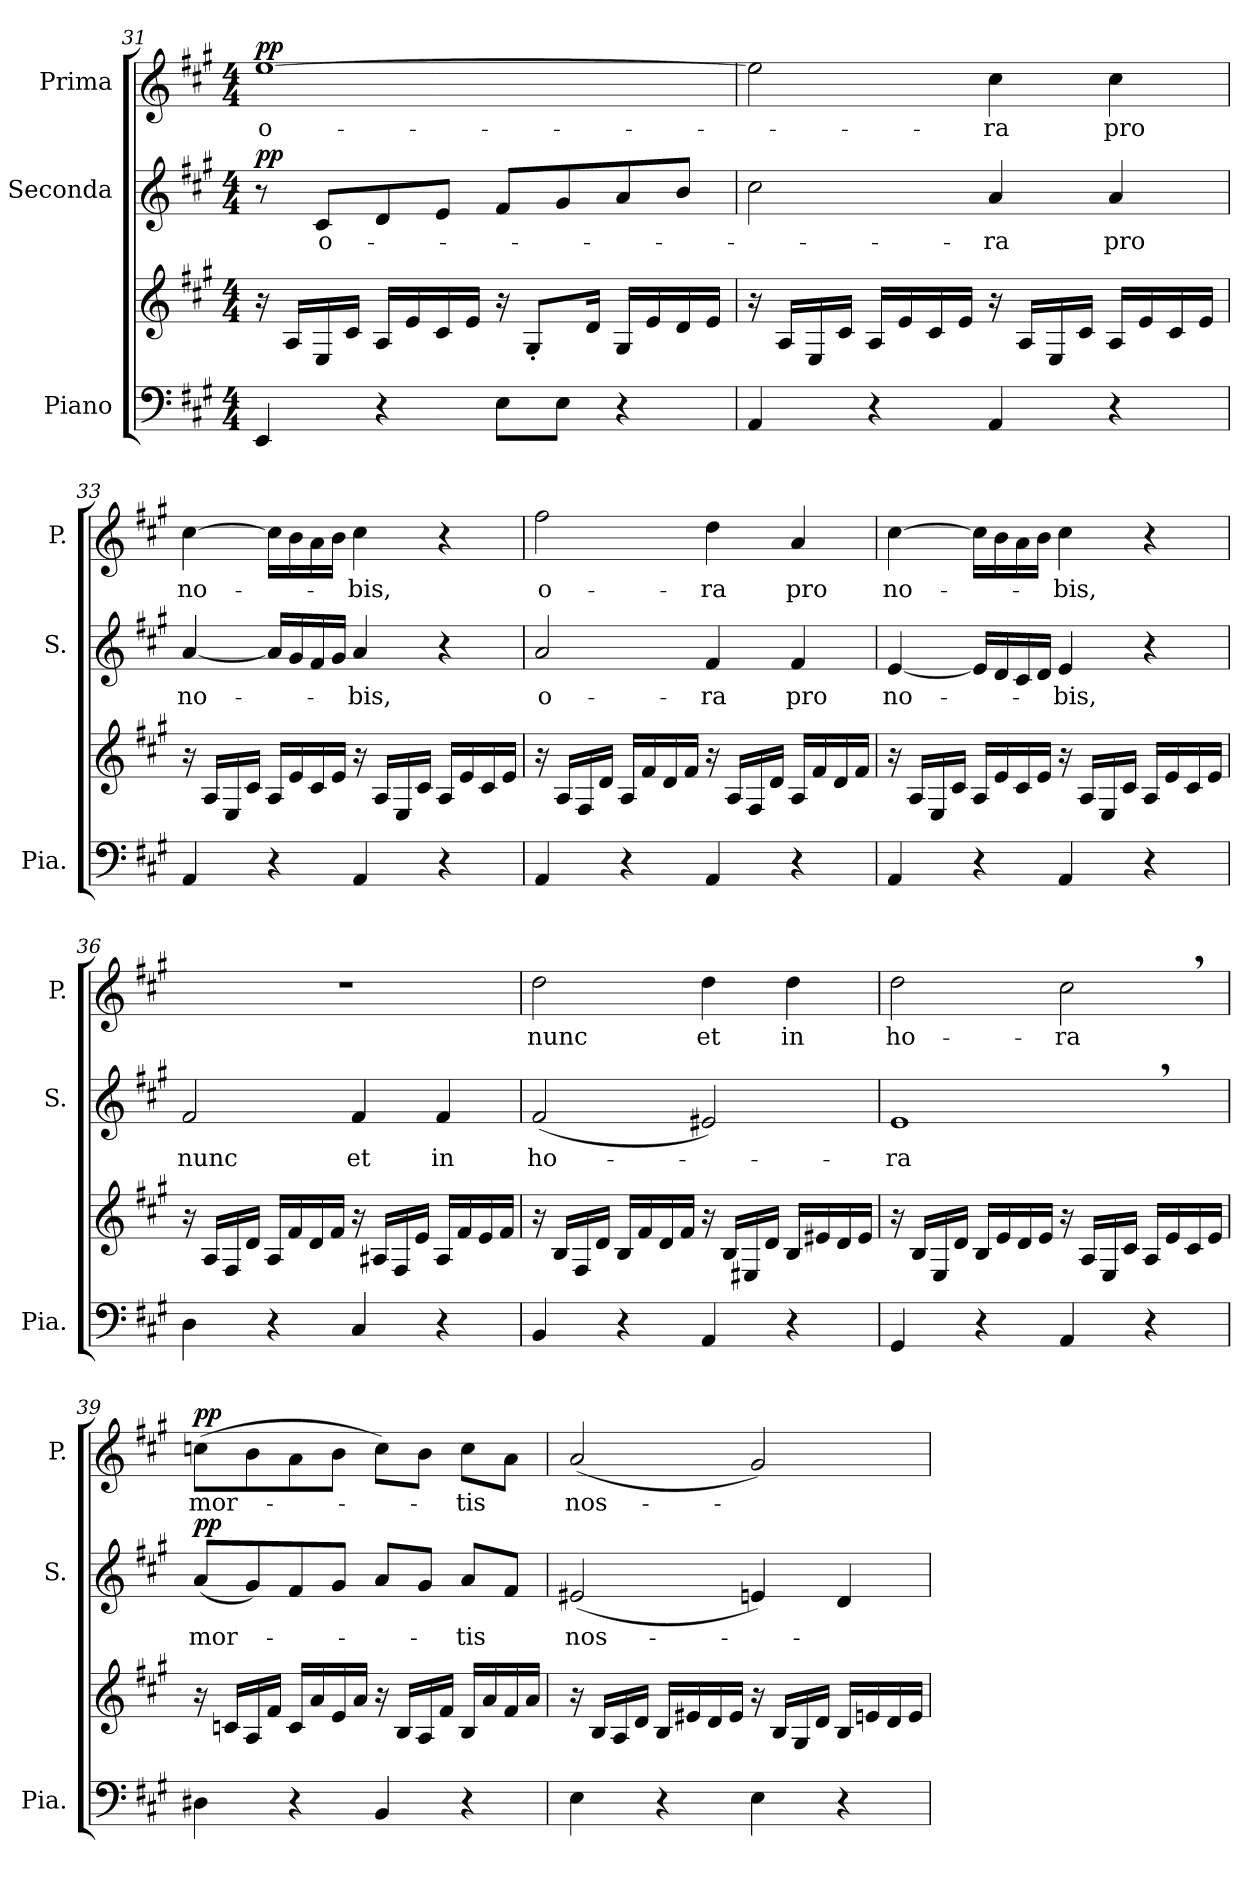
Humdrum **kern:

**kern	**kern	**kern	**text	**dynam	**kern	**text	**dynam
*part3	*part3	*part2	*part2	*part2	*part1	*part1	*part1
*staff4	*staff3	*staff2	*staff2	*staff2	*staff1	*staff1	*staff1
*I"Piano	*	*I"Seconda	*	*	*I"Prima	*	*
*I'Pia.	*	*I'S.	*	*	*I'P.	*	*
!!LO:LB:g=z
*clefF4	*clefG2	*clefG2	*	*	*clefG2	*	*
*k[f#c#g#]	*k[f#c#g#]	*k[f#c#g#]	*	*	*k[f#c#g#]	*	*
*M4/4	*M4/4	*M4/4	*	*	*M4/4	*	*
=31	=31	=31	=31	=31	=31	=31	=31
!	!	!	!	!LO:DY:a	!	!LO:LY:b	!LO:DY:a
4EE/	16r	8r	.	pp	[1ee	o-	pp
.	16A/LL	.	.	.	.	.	.
!	!	!	!LO:LY:b	!	!	!	!
.	16E/	8c#/L	o-	.	.	.	.
.	16c#/JJ	.	.	.	.	.	.
4r	16A/LL	8d/	.	.	.	.	.
.	16e/	.	.	.	.	.	.
.	16c#/	8e/J	.	.	.	.	.
.	16e/JJ	.	.	.	.	.	.
8E\L	16r	8f#/L	.	.	.	.	.
.	8G#'/L	.	.	.	.	.	.
8E\J	.	8g#/	.	.	.	.	.
.	16d/Jk	.	.	.	.	.	.
4r	16G#/LL	8a/	.	.	.	.	.
.	16e/	.	.	.	.	.	.
.	16d/	8b/J	.	.	.	.	.
.	16e/JJ	.	.	.	.	.	.
=32	=32	=32	=32	=32	=32	=32	=32
4AA/	16r	2cc#\	.	.	2ee\]	.	.
.	16A/LL	.	.	.	.	.	.
.	16E/	.	.	.	.	.	.
.	16c#/JJ	.	.	.	.	.	.
4r	16A/LL	.	.	.	.	.	.
.	16e/	.	.	.	.	.	.
.	16c#/	.	.	.	.	.	.
.	16e/JJ	.	.	.	.	.	.
!	!	!	!LO:LY:b	!	!	!LO:LY:b	!
4AA/	16r	4a/	-ra	.	4cc#\	-ra	.
.	16A/LL	.	.	.	.	.	.
.	16E/	.	.	.	.	.	.
.	16c#/JJ	.	.	.	.	.	.
!	!	!	!LO:LY:b	!	!	!LO:LY:b	!
4r	16A/LL	4a/	pro	.	4cc#\	pro	.
.	16e/	.	.	.	.	.	.
.	16c#/	.	.	.	.	.	.
.	16e/JJ	.	.	.	.	.	.
=33	=33	=33	=33	=33	=33	=33	=33
!	!	!	!LO:LY:b	!	!	!LO:LY:b	!
4AA/	16r	[4a/	no-	.	[4cc#\	no-	.
.	16A/LL	.	.	.	.	.	.
.	16E/	.	.	.	.	.	.
.	16c#/JJ	.	.	.	.	.	.
4r	16A/LL	16a/LL]	.	.	16cc#\LL]	.	.
.	16e/	16g#/	.	.	16b\	.	.
.	16c#/	16f#/	.	.	16a\	.	.
.	16e/JJ	16g#/JJ	.	.	16b\JJ	.	.
!	!	!	!LO:LY:b	!	!	!LO:LY:b	!
4AA/	16r	4a/	-bis,	.	4cc#\	-bis,	.
.	16A/LL	.	.	.	.	.	.
.	16E/	.	.	.	.	.	.
.	16c#/JJ	.	.	.	.	.	.
4r	16A/LL	4r	.	.	4r	.	.
.	16e/	.	.	.	.	.	.
.	16c#/	.	.	.	.	.	.
.	16e/JJ	.	.	.	.	.	.
!!LO:LB:g=z
=34	=34	=34	=34	=34	=34	=34	=34
!	!	!	!LO:LY:b	!	!	!LO:LY:b	!
4AA/	16r	2a/	o-	.	2ff#\	o-	.
.	16A/LL	.	.	.	.	.	.
.	16F#/	.	.	.	.	.	.
.	16d/JJ	.	.	.	.	.	.
4r	16A/LL	.	.	.	.	.	.
.	16f#/	.	.	.	.	.	.
.	16d/	.	.	.	.	.	.
.	16f#/JJ	.	.	.	.	.	.
!	!	!	!LO:LY:b	!	!	!LO:LY:b	!
4AA/	16r	4f#/	-ra	.	4dd\	-ra	.
.	16A/LL	.	.	.	.	.	.
.	16F#/	.	.	.	.	.	.
.	16d/JJ	.	.	.	.	.	.
!	!	!	!LO:LY:b	!	!	!LO:LY:b	!
4r	16A/LL	4f#/	pro	.	4a/	pro	.
.	16f#/	.	.	.	.	.	.
.	16d/	.	.	.	.	.	.
.	16f#/JJ	.	.	.	.	.	.
=35	=35	=35	=35	=35	=35	=35	=35
!	!	!	!LO:LY:b	!	!	!LO:LY:b	!
4AA/	16r	[4e/	no-	.	[4cc#\	no-	.
.	16A/LL	.	.	.	.	.	.
.	16E/	.	.	.	.	.	.
.	16c#/JJ	.	.	.	.	.	.
4r	16A/LL	16e/LL]	.	.	16cc#\LL]	.	.
.	16e/	16d/	.	.	16b\	.	.
.	16c#/	16c#/	.	.	16a\	.	.
.	16e/JJ	16d/JJ	.	.	16b\JJ	.	.
!	!	!	!LO:LY:b	!	!	!LO:LY:b	!
4AA/	16r	4e/	-bis,	.	4cc#\	-bis,	.
.	16A/LL	.	.	.	.	.	.
.	16E/	.	.	.	.	.	.
.	16c#/JJ	.	.	.	.	.	.
4r	16A/LL	4r	.	.	4r	.	.
.	16e/	.	.	.	.	.	.
.	16c#/	.	.	.	.	.	.
.	16e/JJ	.	.	.	.	.	.
=36	=36	=36	=36	=36	=36	=36	=36
!	!	!	!LO:LY:b	!	!	!	!
4D\	16r	2f#/	nunc	.	1r	.	.
.	16A/LL	.	.	.	.	.	.
.	16F#/	.	.	.	.	.	.
.	16d/JJ	.	.	.	.	.	.
4r	16A/LL	.	.	.	.	.	.
.	16f#/	.	.	.	.	.	.
.	16d/	.	.	.	.	.	.
.	16f#/JJ	.	.	.	.	.	.
!	!	!	!LO:LY:b	!	!	!	!
4C#/	16r	4f#/	et	.	.	.	.
.	16A#X/LL	.	.	.	.	.	.
.	16F#/	.	.	.	.	.	.
.	16e/JJ	.	.	.	.	.	.
!	!	!	!LO:LY:b	!	!	!	!
4r	16A#/LL	4f#/	in	.	.	.	.
.	16f#/	.	.	.	.	.	.
.	16e/	.	.	.	.	.	.
.	16f#/JJ	.	.	.	.	.	.
!!LO:PB:g=z
=37	=37	=37	=37	=37	=37	=37	=37
!	!	!	!LO:LY:b	!	!	!LO:LY:b	!
4BB/	16r	(>2f#/	ho-	.	2dd\	nunc	.
.	16B/LL	.	.	.	.	.	.
.	16F#/	.	.	.	.	.	.
.	16d/JJ	.	.	.	.	.	.
4r	16B/LL	.	.	.	.	.	.
.	16f#/	.	.	.	.	.	.
.	16d/	.	.	.	.	.	.
.	16f#/JJ	.	.	.	.	.	.
!	!	!	!	!	!	!LO:LY:b	!
4AA/	16r	2e#X/)	.	.	4dd\	et	.
.	16B/LL	.	.	.	.	.	.
.	16E#X/	.	.	.	.	.	.
.	16d/JJ	.	.	.	.	.	.
!	!	!	!	!	!	!LO:LY:b	!
4r	16B/LL	.	.	.	4dd\	in	.
.	16e#X/	.	.	.	.	.	.
.	16d/	.	.	.	.	.	.
.	16e#/JJ	.	.	.	.	.	.
=38	=38	=38	=38	=38	=38	=38	=38
!	!	!	!LO:LY:b	!	!	!LO:LY:b	!
4GG#/	16r	1e,	-ra	.	2dd\	ho-	.
.	16B/LL	.	.	.	.	.	.
.	16E/	.	.	.	.	.	.
.	16d/JJ	.	.	.	.	.	.
4r	16B/LL	.	.	.	.	.	.
.	16e/	.	.	.	.	.	.
.	16d/	.	.	.	.	.	.
.	16e/JJ	.	.	.	.	.	.
!	!	!	!	!	!	!LO:LY:b	!
4AA/	16r	.	.	.	2cc#,\	-ra	.
.	16A/LL	.	.	.	.	.	.
.	16E/	.	.	.	.	.	.
.	16c#/JJ	.	.	.	.	.	.
4r	16A/LL	.	.	.	.	.	.
.	16e/	.	.	.	.	.	.
.	16c#/	.	.	.	.	.	.
.	16e/JJ	.	.	.	.	.	.
=39	=39	=39	=39	=39	=39	=39	=39
!	!	!	!LO:LY:b	!LO:DY:a	!	!LO:LY:b	!LO:DY:a
4D#X\	16r	(>8a/L	mor-	pp	(>8ccn\L	mor-	pp
.	16cn/LL	.	.	.	.	.	.
.	16A/	8g#/)	.	.	8b\	.	.
.	16f#/JJ	.	.	.	.	.	.
4r	16c/LL	8f#/	.	.	8a\	.	.
.	16a/	.	.	.	.	.	.
.	16e/	8g#/J	.	.	8b\J	.	.
.	16a/JJ	.	.	.	.	.	.
4BB/	16r	8a/L	.	.	8cc\L)	.	.
.	16B/LL	.	.	.	.	.	.
.	16A/	8g#/J	.	.	8b\J	.	.
.	16f#/JJ	.	.	.	.	.	.
!	!	!	!LO:LY:b	!	!	!LO:LY:b	!
4r	16B/LL	8a/L	-tis	.	8cc\L	tis	.
.	16a/	.	.	.	.	.	.
.	16f#/	8f#/J	.	.	8a\J	.	.
.	16a/JJ	.	.	.	.	.	.
!!LO:LB:g=z
=40	=40	=40	=40	=40	=40	=40	=40
!	!	!	!LO:LY:b	!	!	!LO:LY:b	!
4E\	16r	(>2e#X/	nos-	.	(>2a/	nos-	.
.	16B/LL	.	.	.	.	.	.
.	16A/	.	.	.	.	.	.
.	16d/JJ	.	.	.	.	.	.
4r	16B/LL	.	.	.	.	.	.
.	16e#X/	.	.	.	.	.	.
.	16d/	.	.	.	.	.	.
.	16e#/JJ	.	.	.	.	.	.
4E\	16r	4en/)	.	.	2g#/)	.	.
.	16B/LL	.	.	.	.	.	.
.	16G#/	.	.	.	.	.	.
.	16d/JJ	.	.	.	.	.	.
4r	16B/LL	4d/	.	.	.	.	.
.	16en/	.	.	.	.	.	.
.	16d/	.	.	.	.	.	.
.	16e/JJ	.	.	.	.	.	.
=	=	=	=	=	=	=	=
*-	*-	*-	*-	*-	*-	*-	*-
